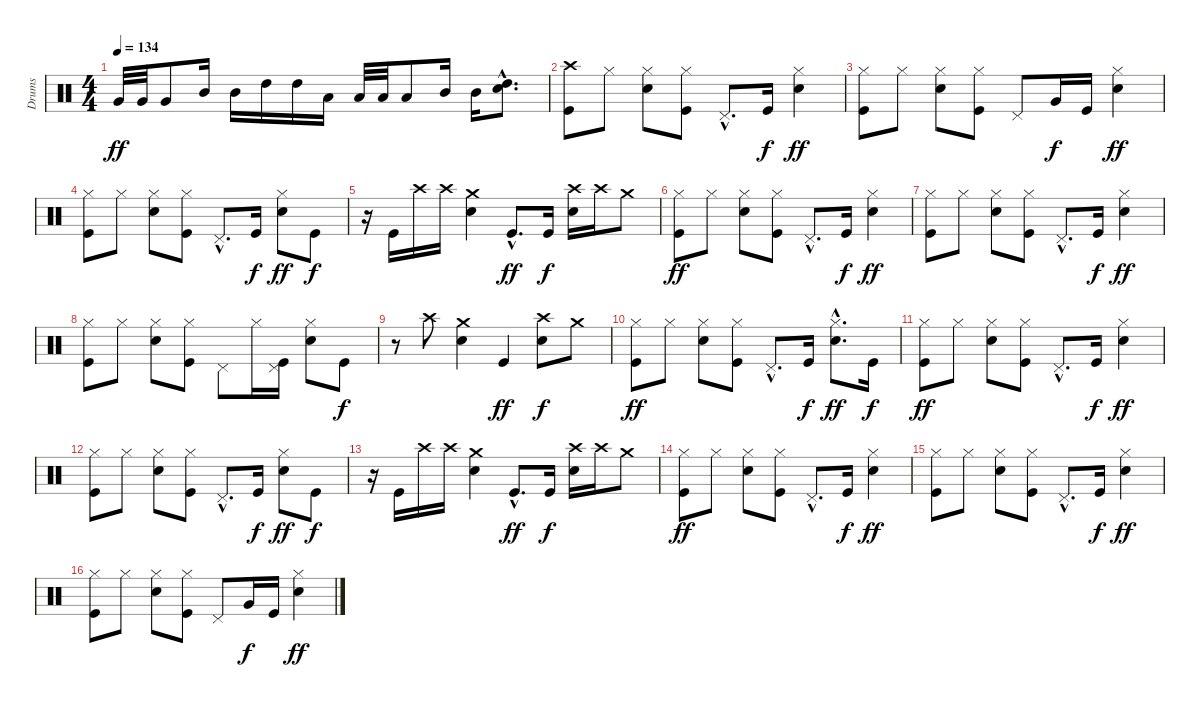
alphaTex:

\track ("Drums" "Drums") {instrument percussion}
\staff {score}
\articulation defaults
\ts (4 4)
\tempo 134
\clef neutral
\ks c "Very Low Tom (hit)".32{dy ff} "Very Low Tom (hit)".32 "Very Low Tom (hit)".8 "Mid Tom (hit)".16 "Mid Tom (hit)".16 "High Tom (hit)".16 "High Tom (hit)".16 "Low Tom (hit)".16 "Low Tom (hit)".32 "Low Tom (hit)".32 "Low Tom (hit)".8 "Mid Tom (hit)".16 "Mid Tom (hit)".16
("High Tom (hit)"{hac} "Snare (hit) 2"{hac}).8{d} |
("Crash high (hit)" "Kick (hit)").8 "Hi-Hat (closed)".8 ("Hi-Hat (closed)" "Snare (hit) 2").8 ("Hi-Hat (closed)" "Kick (hit)").8 "Pedal Hi-Hat (hit)"{hac}.8{d} "Kick (hit)".16{dy f} ("Hi-Hat (closed)" "Snare (hit) 2").4{dy ff} |
("Hi-Hat (closed)" "Kick (hit)").8 "Hi-Hat (closed)".8 ("Hi-Hat (closed)" "Snare (hit) 2").8 ("Hi-Hat (closed)" "Kick (hit)").8 "Pedal Hi-Hat (hit)".8 "Very Low Tom (hit)".16{dy f} "Kick (hit)".16 ("Hi-Hat (closed)" "Snare (hit) 2").4{dy ff} |
("Hi-Hat (closed)" "Kick (hit)").8 "Hi-Hat (closed)".8 ("Hi-Hat (closed)" "Snare (hit) 2").8 ("Hi-Hat (closed)" "Kick (hit)").8 "Pedal Hi-Hat (hit)"{hac}.8{d} "Kick (hit)".16{dy f} ("Hi-Hat (closed)" "Snare (hit) 2").8{dy ff} "Kick (hit)".8{dy f} |
r.16 "Kick (hit)".16 "Crash high (hit)".16 "Crash high (hit)".16 ("Crash medium (hit)" "Snare (hit) 2").4 "Kick (hit)"{hac}.8{d dy ff} "Kick (hit)".16{dy f} ("Crash high (hit)" "Snare (hit) 2").16 "Crash high (hit)".16 "Crash medium (hit)".8 |
("Hi-Hat (closed)" "Kick (hit)").8{dy ff} "Hi-Hat (closed)".8 ("Hi-Hat (closed)" "Snare (hit) 2").8 ("Hi-Hat (closed)" "Kick (hit)").8 "Pedal Hi-Hat (hit)"{hac}.8{d} "Kick (hit)".16{dy f} ("Hi-Hat (closed)" "Snare (hit) 2").4{dy ff} |
("Hi-Hat (closed)" "Kick (hit)").8 "Hi-Hat (closed)".8 ("Hi-Hat (closed)" "Snare (hit) 2").8 ("Hi-Hat (closed)" "Kick (hit)").8 "Pedal Hi-Hat (hit)"{hac}.8{d} "Kick (hit)".16{dy f} ("Hi-Hat (closed)" "Snare (hit) 2").4{dy ff} |
("Hi-Hat (closed)" "Kick (hit)").8 "Hi-Hat (closed)".8 ("Hi-Hat (closed)" "Snare (hit) 2").8 ("Hi-Hat (closed)" "Kick (hit)").8 "Pedal Hi-Hat (hit)".8 "Hi-Hat (closed)".16 ("Pedal Hi-Hat (hit)" "Kick (hit)").16 ("Hi-Hat (closed)" "Snare (hit) 2").8 "Kick (hit)".8{dy f} |
r.8 "Crash high (hit)".8 ("Crash medium (hit)" "Snare (hit) 2").4 "Kick (hit)".4{dy ff} ("Crash high (hit)" "Snare (hit) 2").8{dy f} "Crash medium (hit)".8 |
("Hi-Hat (closed)" "Kick (hit)").8{dy ff} "Hi-Hat (closed)".8 ("Hi-Hat (closed)" "Snare (hit) 2").8 ("Hi-Hat (closed)" "Kick (hit)").8 "Pedal Hi-Hat (hit)"{hac}.8{d} "Kick (hit)".16{dy f} ("Hi-Hat (closed)"{hac} "Snare (hit) 2"{hac}).8{d dy ff} "Kick (hit)".16{dy f} |
("Hi-Hat (closed)" "Kick (hit)").8{dy ff} "Hi-Hat (closed)".8 ("Hi-Hat (closed)" "Snare (hit) 2").8 ("Hi-Hat (closed)" "Kick (hit)").8 "Pedal Hi-Hat (hit)"{hac}.8{d} "Kick (hit)".16{dy f} ("Hi-Hat (closed)" "Snare (hit) 2").4{dy ff} |
("Hi-Hat (closed)" "Kick (hit)").8 "Hi-Hat (closed)".8 ("Hi-Hat (closed)" "Snare (hit) 2").8 ("Hi-Hat (closed)" "Kick (hit)").8 "Pedal Hi-Hat (hit)"{hac}.8{d} "Kick (hit)".16{dy f} ("Hi-Hat (closed)" "Snare (hit) 2").8{dy ff} "Kick (hit)".8{dy f} |
r.16 "Kick (hit)".16 "Crash high (hit)".16 "Crash high (hit)".16 ("Crash medium (hit)" "Snare (hit) 2").4 "Kick (hit)"{hac}.8{d dy ff} "Kick (hit)".16{dy f} ("Crash high (hit)" "Snare (hit) 2").16 "Crash high (hit)".16 "Crash medium (hit)".8 |
("Hi-Hat (closed)" "Kick (hit)").8{dy ff} "Hi-Hat (closed)".8 ("Hi-Hat (closed)" "Snare (hit) 2").8 ("Hi-Hat (closed)" "Kick (hit)").8 "Pedal Hi-Hat (hit)"{hac}.8{d} "Kick (hit)".16{dy f} ("Hi-Hat (closed)" "Snare (hit) 2").4{dy ff} |
("Hi-Hat (closed)" "Kick (hit)").8 "Hi-Hat (closed)".8 ("Hi-Hat (closed)" "Snare (hit) 2").8 ("Hi-Hat (closed)" "Kick (hit)").8 "Pedal Hi-Hat (hit)"{hac}.8{d} "Kick (hit)".16{dy f} ("Hi-Hat (closed)" "Snare (hit) 2").4{dy ff} |
("Hi-Hat (closed)" "Kick (hit)").8 "Hi-Hat (closed)".8 ("Hi-Hat (closed)" "Snare (hit) 2").8 ("Hi-Hat (closed)" "Kick (hit)").8 "Pedal Hi-Hat (hit)".8 "Very Low Tom (hit)".16{dy f} "Kick (hit)".16 ("Hi-Hat (closed)" "Snare (hit) 2").4{dy ff}
